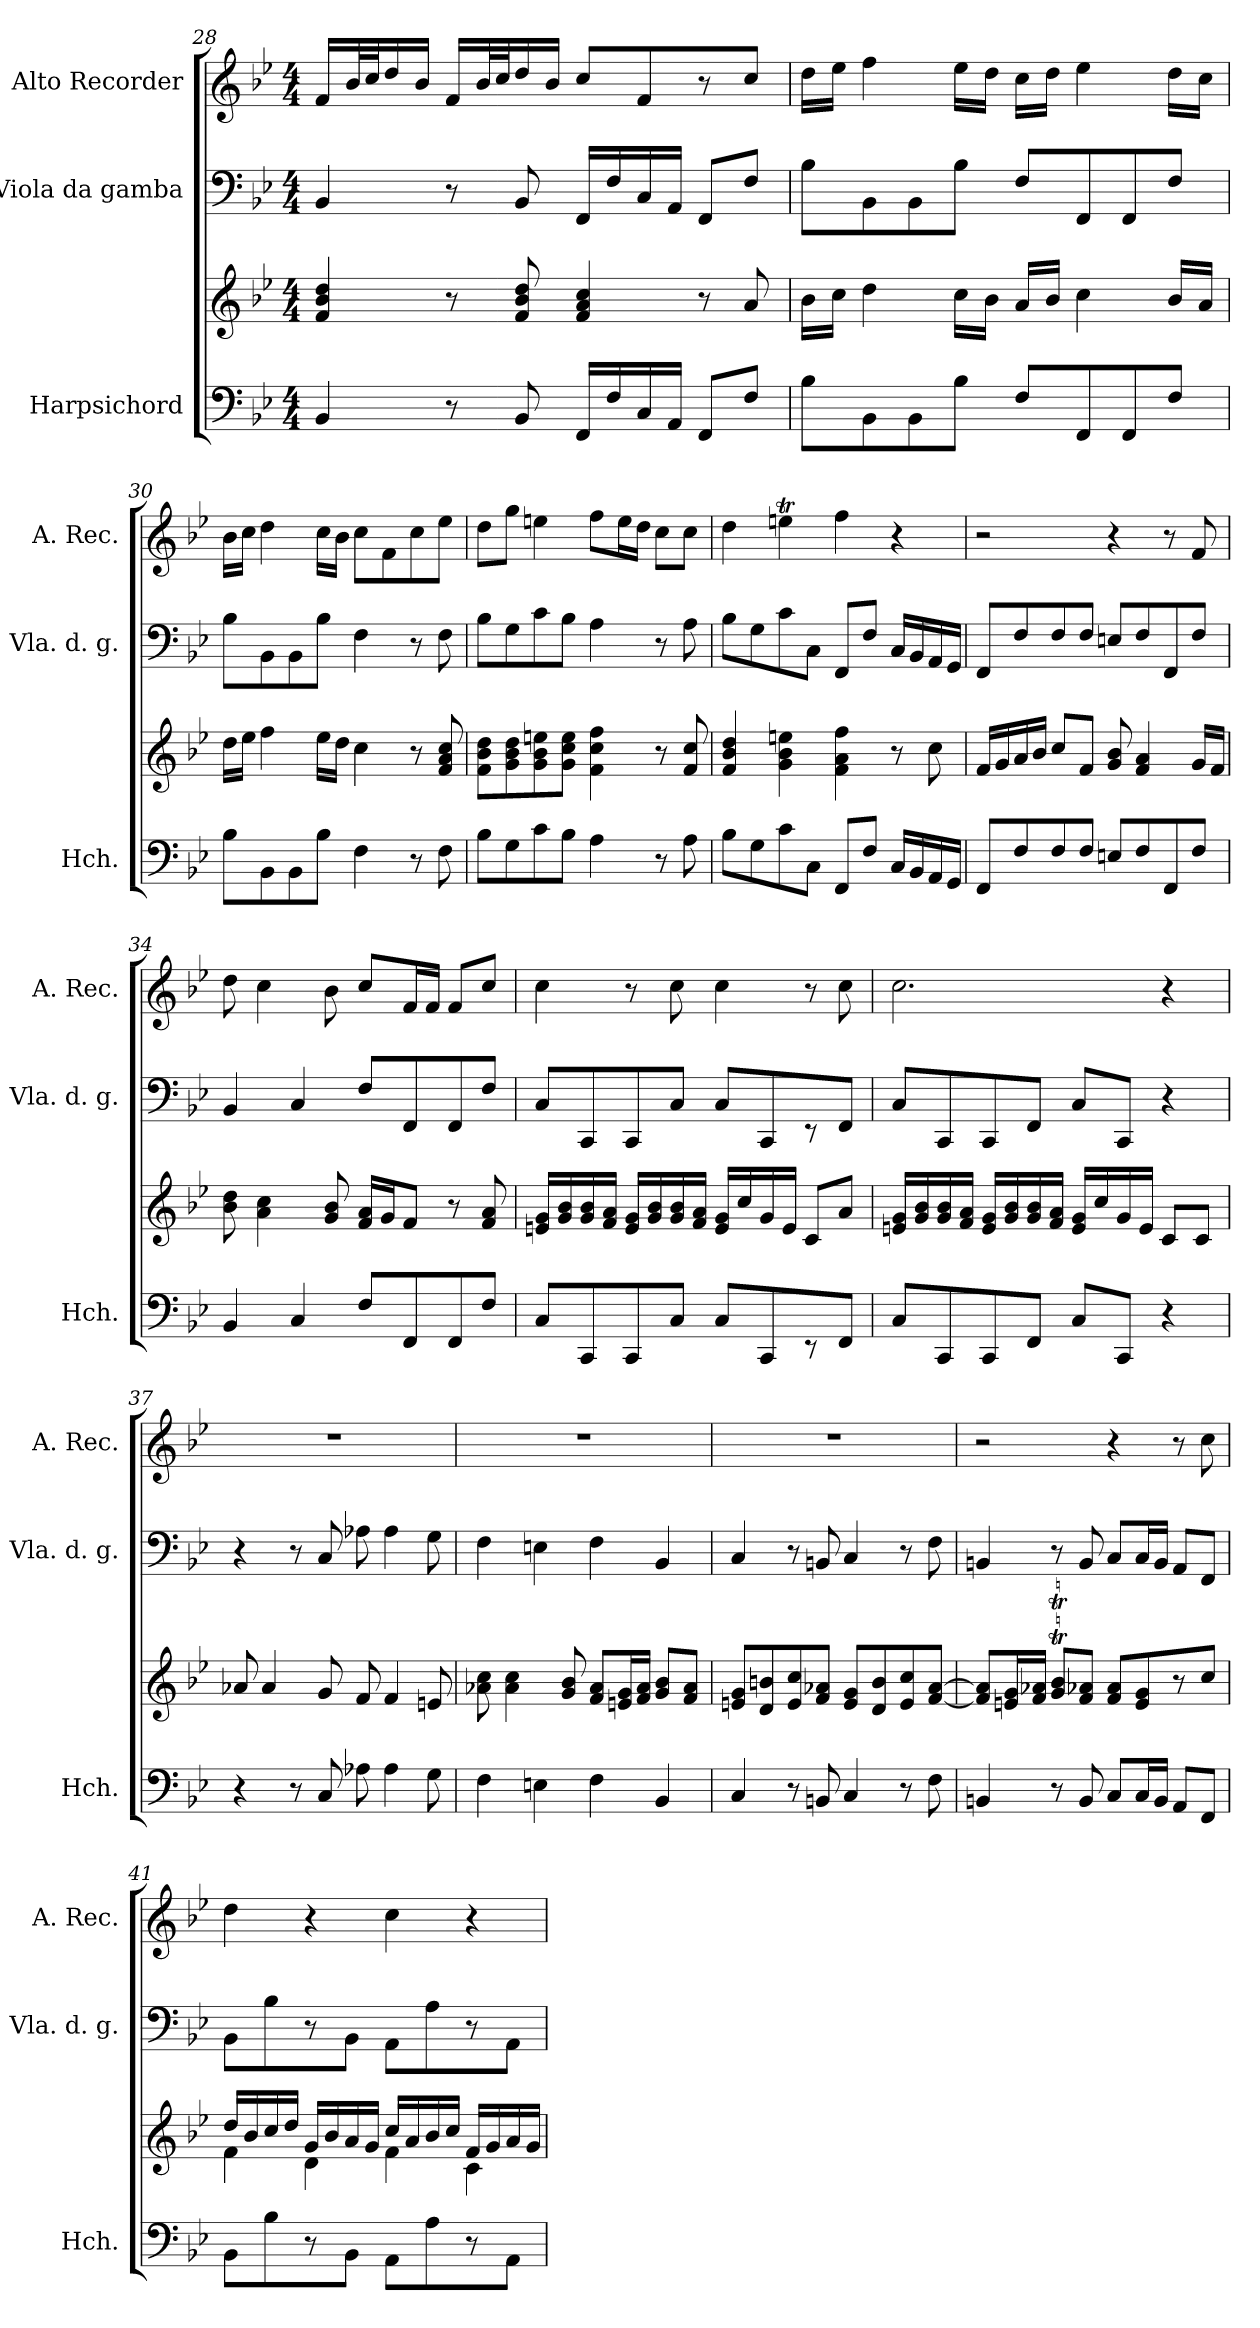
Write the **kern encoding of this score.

**kern	**kern	**kern	**kern
*part3	*part3	*part2	*part1
*staff4	*staff3	*staff2	*staff1
*I"Harpsichord	*	*I"Viola da gamba	*I"Alto Recorder
*I'Hch.	*	*I'Vla. d. g.	*I'A. Rec.
*clefF4	*clefG2	*clefF4	*clefG2
*k[b-e-]	*k[b-e-]	*k[b-e-]	*k[b-e-]
*B-:	*B-:	*B-:	*B-:
*M4/4	*M4/4	*M4/4	*M4/4
=28	=28	=28	=28
4BB-/	4f/ 4b-/ 4dd/	4BB-/	16f/LL
.	.	.	32b-/L
.	.	.	32cc/J
.	.	.	16dd/
.	.	.	16b-/JJ
8r	8r	8r	16f/LL
.	.	.	32b-/L
.	.	.	32cc/J
8BB-/	8f/ 8b-/ 8dd/	8BB-/	16dd/
.	.	.	16b-/JJ
16FF/LL	4f/ 4a/ 4cc/	16FF/LL	8cc/L
16F/	.	16F/	.
16C/	.	16C/	8f/
16AA/JJ	.	16AA/JJ	.
8FF/L	8r	8FF/L	8r
8F/J	8a/	8F/J	8cc/J
!!LO:LB:g=z
=29	=29	=29	=29
8B-\L	16b-\LL	8B-\L	16dd\LL
.	16cc\JJ	.	16ee-\JJ
8BB-\	4dd\	8BB-\	4ff\
8BB-\	.	8BB-\	.
8B-\J	16cc\LL	8B-\J	16ee-\LL
.	16b-\JJ	.	16dd\JJ
8F/L	16a/LL	8F/L	16cc\LL
.	16b-/JJ	.	16dd\JJ
8FF/	4cc\	8FF/	4ee-\
8FF/	.	8FF/	.
8F/J	16b-/LL	8F/J	16dd\LL
.	16a/JJ	.	16cc\JJ
=30	=30	=30	=30
8B-\L	16dd\LL	8B-\L	16b-\LL
.	16ee-\JJ	.	16cc\JJ
8BB-\	4ff\	8BB-\	4dd\
8BB-\	.	8BB-\	.
8B-\J	16ee-\LL	8B-\J	16cc\LL
.	16dd\JJ	.	16b-\JJ
4F\	4cc\	4F\	8cc\L
.	.	.	8f\
8r	8r	8r	8cc\
8F\	8f/ 8a/ 8cc/	8F\	8ee-\J
=31	=31	=31	=31
8B-\L	8f\ 8b-\ 8dd\L	8B-\L	8dd\L
8G\	8g\ 8b-\ 8dd\	8G\	8gg\J
8c\	8g\ 8b-\ 8een\	8c\	4een\
8B-\J	8g\ 8cc\ 8ee\J	8B-\J	.
4A\	4f\ 4cc\ 4ff\	4A\	8ff\L
.	.	.	16ee\L
.	.	.	16dd\JJ
8r	8r	8r	8cc\L
8A\	8f/ 8cc/	8A\	8cc\J
=32	=32	=32	=32
8B-\L	4f/ 4b-/ 4dd/	8B-\L	4dd\
8G\	.	8G\	.
8c\	4g\ 4b-\ 4een\	8c\	4eent\
8C\J	.	8C\J	.
8FF/L	4f\ 4a\ 4ff\	8FF/L	4ff\
8F/J	.	8F/J	.
16C/LL	8r	16C/LL	4r
16BB-/	.	16BB-/	.
16AA/	8cc\	16AA/	.
16GG/JJ	.	16GG/JJ	.
=33	=33	=33	=33
8FF/L	16f/LL	8FF/L	2r
.	16g/	.	.
8F/	16a/	8F/	.
.	16b-/JJ	.	.
8F/	8cc/L	8F/	.
8F/J	8f/J	8F/J	.
8En/L	8g/ 8b-/	8En/L	4r
8F/	4f/ 4a/	8F/	.
8FF/	.	8FF/	8r
8F/J	16g/LL	8F/J	8f/
.	16f/JJ	.	.
=34	=34	=34	=34
4BB-/	8b-\ 8dd\	4BB-/	8dd\
.	4a\ 4cc\	.	4cc\
4C/	.	4C/	.
.	8g/ 8b-/	.	8b-\
8F/L	16f/ 16a/LL	8F/L	8cc/L
.	16g/J	.	.
8FF/	8f/J	8FF/	16f/L
.	.	.	16f/JJ
8FF/	8r	8FF/	8f/L
8F/J	8f/ 8a/	8F/J	8cc/J
=35	=35	=35	=35
8C/L	16en/ 16g/LL	8C/L	4cc\
.	16g/ 16b-/	.	.
8CC/	16g/ 16b-/	8CC/	.
.	16f/ 16a/JJ	.	.
8CC/	16e/ 16g/LL	8CC/	8r
.	16g/ 16b-/	.	.
8C/J	16g/ 16b-/	8C/J	8cc\
.	16f/ 16a/JJ	.	.
8C/L	16e/ 16g/LL	8C/L	4cc\
.	16cc/	.	.
8CC/	16g/	8CC/	.
.	16e/JJ	.	.
8r	8c/L	8r	8r
8FF/J	8a/J	8FF/J	8cc\
!!LO:PB:g=z
=36	=36	=36	=36
8C/L	16en/ 16g/LL	8C/L	2.cc\
.	16g/ 16b-/	.	.
8CC/	16g/ 16b-/	8CC/	.
.	16f/ 16a/JJ	.	.
8CC/	16e/ 16g/LL	8CC/	.
.	16g/ 16b-/	.	.
8FF/J	16g/ 16b-/	8FF/J	.
.	16f/ 16a/JJ	.	.
8C/L	16e/ 16g/LL	8C/L	.
.	16cc/	.	.
8CC/J	16g/	8CC/J	.
.	16e/JJ	.	.
4r	8c/L	4r	4r
.	8c/J	.	.
=37	=37	=37	=37
4r	8a-X/	4r	1r
.	4a-/	.	.
8r	.	8r	.
8C/	8g/	8C/	.
8A-X\	8f/	8A-X\	.
4A-\	4f/	4A-\	.
8G\	8en/	8G\	.
=38	=38	=38	=38
4F\	8a-X\ 8cc\	4F\	1r
.	4a-\ 4cc\	.	.
4En\	.	4En\	.
.	8g/ 8b-/	.	.
4F\	8f/ 8a-/L	4F\	.
.	16en/ 16g/L	.	.
.	16f/ 16a-/JJ	.	.
4BB-/	8g/ 8b-/L	4BB-/	.
.	8f/ 8a-/J	.	.
=39	=39	=39	=39
4C/	8en/ 8g/L	4C/	1r
.	8d/ 8bn/	.	.
8r	8e/ 8cc/	8r	.
8BBn/	8f/ 8a-X/J	8BBn/	.
4C/	8e/ 8g/L	4C/	.
.	8d/ 8b/	.	.
8r	8e/ 8cc/	8r	.
8F\	[8f/ [8a-/J	8F\	.
=40	=40	=40	=40
4BBn/	8f/] 8a-/]L	4BBn/	2r
.	16en/ 16g/L	.	.
.	16f/ 16a-X/JJ	.	.
8r	8g/T 8b-/TL	8r	.
8BB/	8f/ 8a-/J	8BB/	.
8C/L	8f/ 8a-/L	8C/L	4r
16C/L	8e/ 8g/	16C/L	.
16BB/JJ	.	16BB/JJ	.
8AA/L	8r	8AA/L	8r
8FF/J	8cc/J	8FF/J	8cc\
=41	=41	=41	=41
*	*^	*	*
8BB-\L	16dd/LL	4f\	8BB-\L	4dd\
.	16b-/	.	.	.
8B-\	16cc/	.	8B-\	.
.	16dd/JJ	.	.	.
8r	16g/LL	4d\	8r	4r
.	16b-/	.	.	.
8BB-\J	16a/	.	8BB-\J	.
.	16g/JJ	.	.	.
8AA\L	16cc/LL	4f\	8AA\L	4cc\
.	16a/	.	.	.
8A\	16b-/	.	8A\	.
.	16cc/JJ	.	.	.
8r	16f/LL	4c\	8r	4r
.	16g/	.	.	.
8AA\J	16a/	.	8AA\J	.
.	16g/JJ	.	.	.
*	*v	*v	*	*
=	=	=	=
*-	*-	*-	*-
